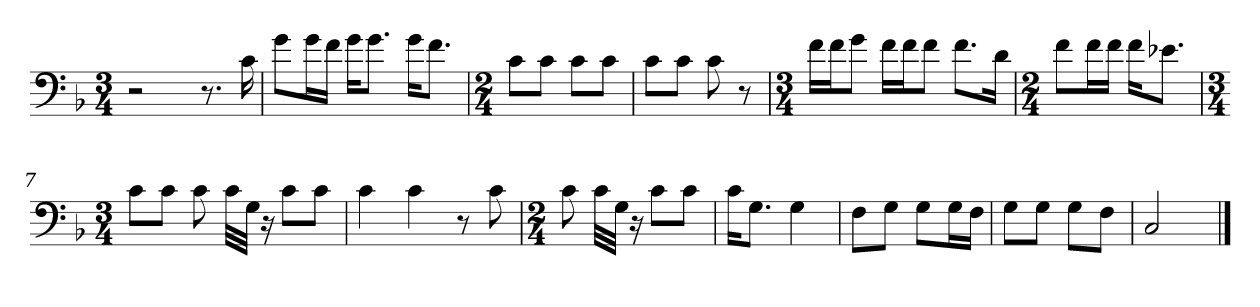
**kern
*part1
*staff1
*clefF4
*k[b-]
*M3/4
=1
2r
8.r
16c\
=2
8g\L
16g\L
16f\JJ
16g\KL
8.g\J
16g\KL
8.f\J
=3
*M2/4
8c\L
8c\J
8c\L
8c\J
=4
8c\L
8c\J
8c\
8r
=5
*M3/4
16f\LL
16f\J
8g\J
16f\LL
16f\J
8f\J
8.f\L
16d\Jk
=6
*M2/4
8f\L
16f\L
16f\JJ
16f\KL
8.e-X\J
=7
*M3/4
8c\L
8c\J
8c\
32c\LLL
32G\JJJ
16r
8c\L
8c\J
=8
4c\
4c\
8r
8c\
=9
*M2/4
8c\
32c\LLL
32G\JJJ
16r
8c\L
8c\J
=10
16c\KL
8.G\J
4G\
=11
8F\L
8G\J
8G\L
16G\L
16F\JJ
=12
8G\L
8G\J
8G\L
8F\J
=13
2C/
==
*-
